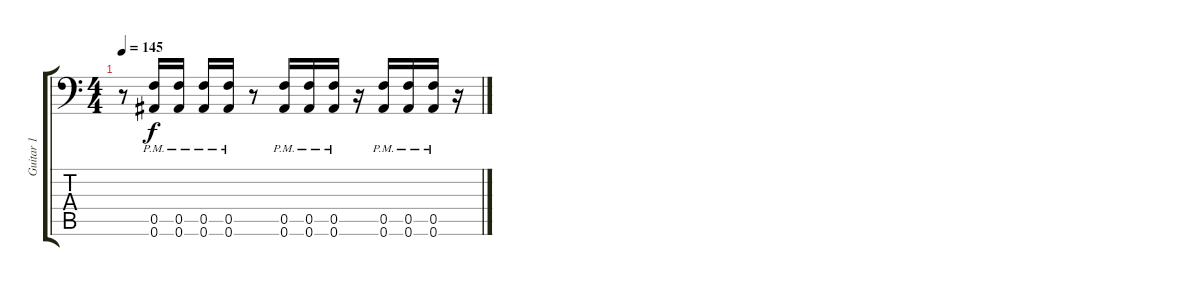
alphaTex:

\track ("Guitar 1" "Guitar 1") {instrument distortionguitar}
\staff {score tabs}
\tuning (C4 G3 Eb3 Bb2 F2 Bb1) {hide}
\ts (4 4)
\tempo 145
\clef f4
\ks c
r.8{dy f} (0.5{pm} 0.6{pm}).16 (0.5{pm} 0.6{pm}).16 (0.5{pm} 0.6{pm}).16 (0.5{pm} 0.6{pm}).16 r.8 (0.5{pm} 0.6{pm}).16 (0.5{pm} 0.6{pm}).16 (0.5{pm} 0.6{pm}).16 r.16 (0.5{pm} 0.6{pm}).16 (0.5{pm} 0.6{pm}).16 (0.5{pm} 0.6{pm}).16 r.16
